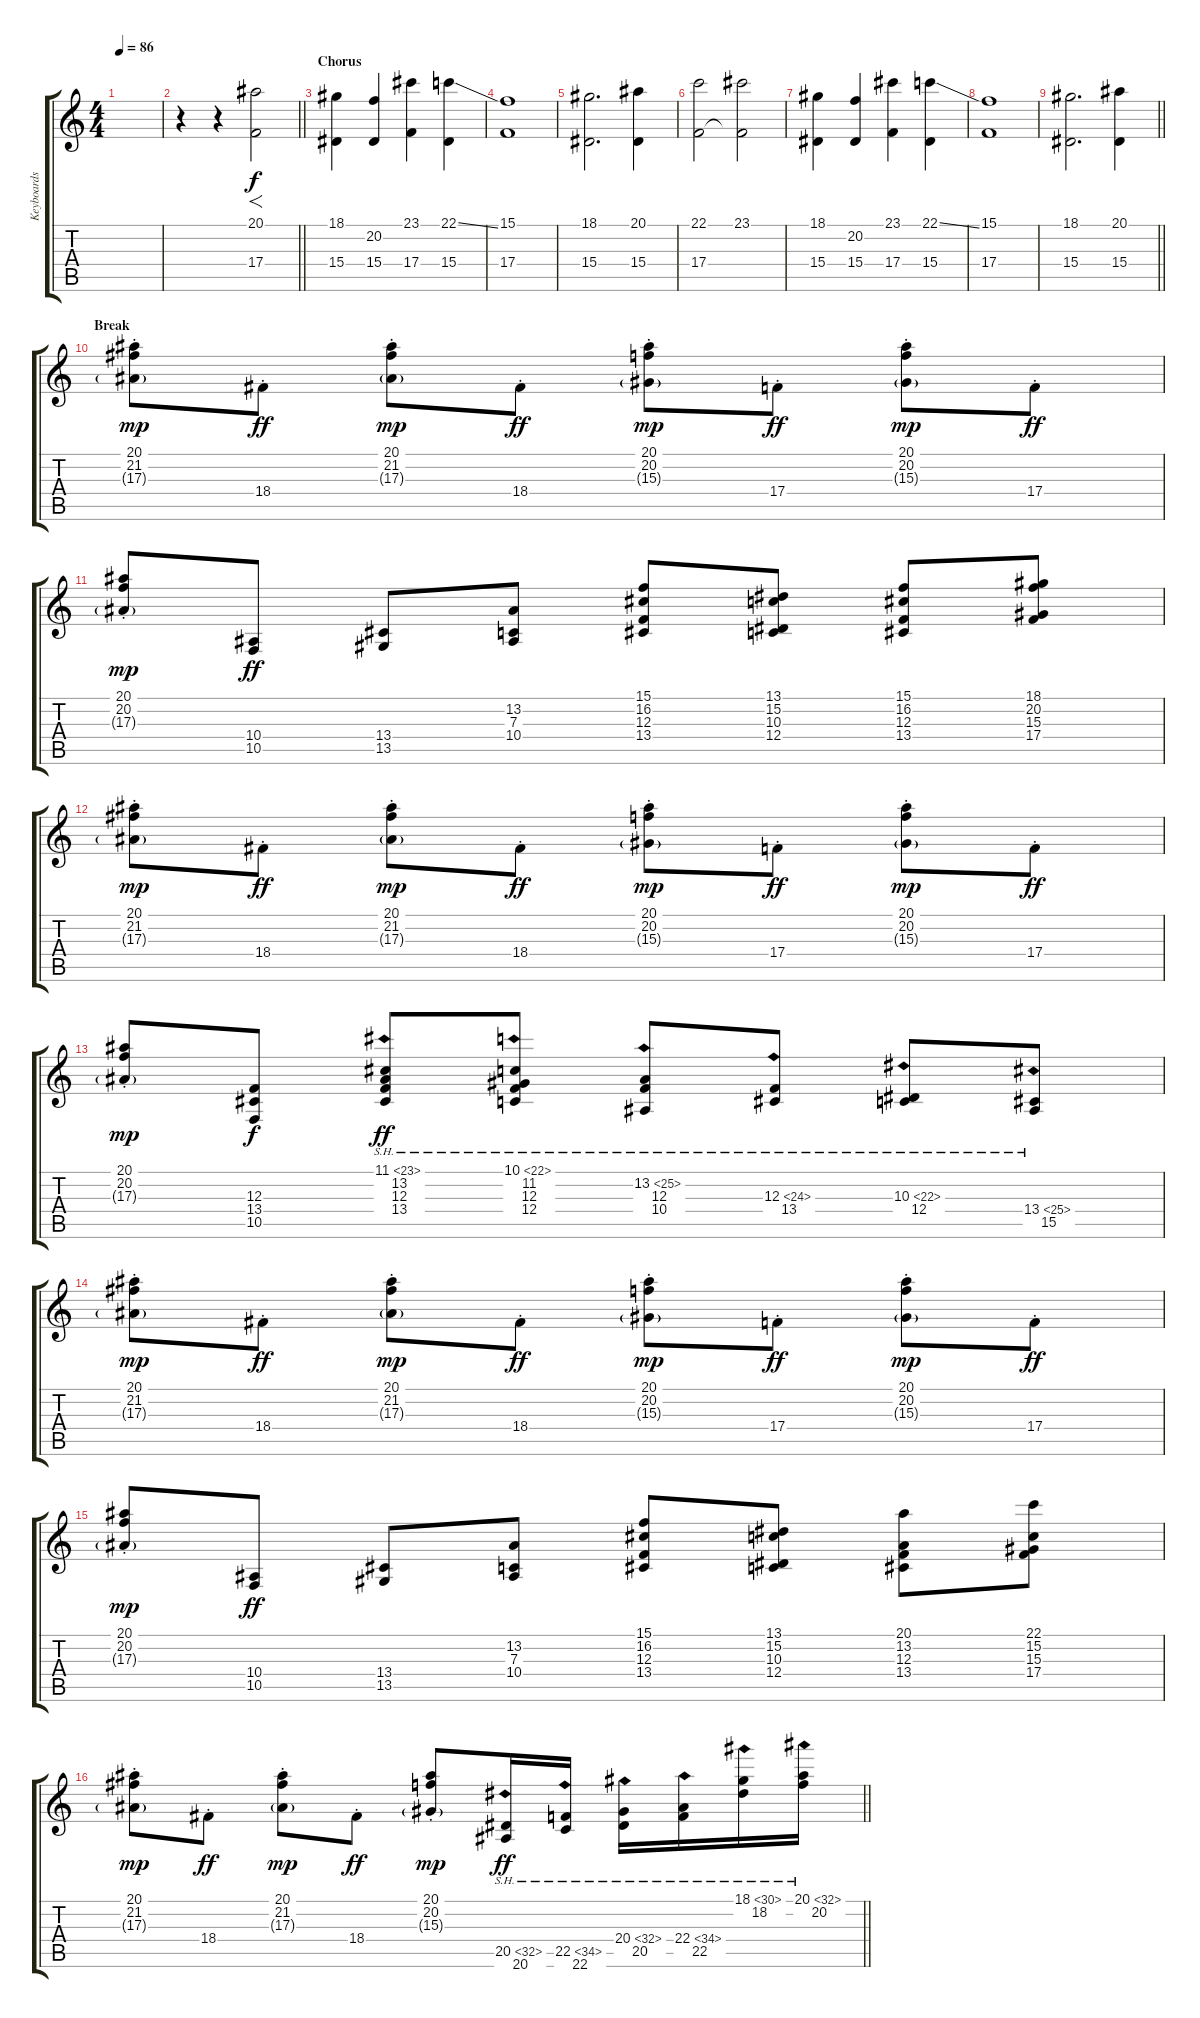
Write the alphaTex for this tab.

\track ("Keyboards" "Keyboards") {instrument stringensemble1}
\staff {score tabs}
\tuning (D4 A3 F3 C3 G2 D2) {hide}
\ts (4 4)
\tempo 86
\clef g2
\ks c
|
\barLineRight lightlight
r.4 r.4 (20.1 17.4).2{f dy f} |
\section ("" "Chorus")
(18.1 15.4).4 (20.2 15.4).4 (23.1 17.4).4 (22.1{ss} 15.4).4 |
(15.1 17.4).1 |
(18.1 15.4).2{d} (20.1 15.4).4 |
(22.1 17.4).2 (23.1 17.4{t}).2 |
(18.1 15.4).4 (20.2 15.4).4 (23.1 17.4).4 (22.1{ss} 15.4).4 |
(15.1 17.4).1 |
\barLineRight lightlight
(18.1 15.4).2{d} (20.1 15.4).4 |
\section ("" "Break")
(20.1{st} 21.2{st} 17.3{g st}).8{dy mp volume 14} 18.4{st}.8{dy ff} (20.1{st} 21.2{st} 17.3{g st}).8{dy mp} 18.4{st}.8{dy ff} (20.1{st} 20.2{st} 15.3{g st}).8{dy mp} 17.4{st}.8{dy ff} (20.1{st} 20.2{st} 15.3{g st}).8{dy mp} 17.4{st}.8{dy ff} |
(20.1{st} 20.2{st} 17.3{g st}).8{dy mp} (10.4 10.5).8{dy ff} (13.4 13.5).8 (13.2 7.3 10.4).8 (15.1 16.2 12.3 13.4).8 (13.1 15.2 10.3 12.4).8 (15.1 16.2 12.3 13.4).8 (18.1 20.2 15.3 17.4).8 |
(20.1{st} 21.2{st} 17.3{g st}).8{dy mp} 18.4{st}.8{dy ff} (20.1{st} 21.2{st} 17.3{g st}).8{dy mp} 18.4{st}.8{dy ff} (20.1{st} 20.2{st} 15.3{g st}).8{dy mp} 17.4{st}.8{dy ff} (20.1{st} 20.2{st} 15.3{g st}).8{dy mp} 17.4{st}.8{dy ff} |
(20.1{st} 20.2{st} 17.3{g st}).8{dy mp} (12.3 13.4 10.5).8{dy f} (11.1{sh 12} 13.2 12.3 13.4).8{dy ff} (10.1{sh 12} 11.2 12.3 12.4).8 (13.2{sh 12} 12.3 10.4).8 (12.3{sh 12} 13.4).8 (10.3{sh 12} 12.4).8 (13.4{sh 12} 15.5).8 |
(20.1{st} 21.2{st} 17.3{g st}).8{dy mp} 18.4{st}.8{dy ff} (20.1{st} 21.2{st} 17.3{g st}).8{dy mp} 18.4{st}.8{dy ff} (20.1{st} 20.2{st} 15.3{g st}).8{dy mp} 17.4{st}.8{dy ff} (20.1{st} 20.2{st} 15.3{g st}).8{dy mp} 17.4{st}.8{dy ff} |
(20.1{st} 20.2{st} 17.3{g st}).8{dy mp} (10.4 10.5).8{dy ff} (13.4 13.5).8 (13.2 7.3 10.4).8 (15.1 16.2 12.3 13.4).8 (13.1 15.2 10.3 12.4).8 (20.1 13.2 12.3 13.4).8 (22.1 15.2 15.3 17.4).8 |
\barLineRight lightlight
(20.1{st} 21.2{st} 17.3{g st}).8{dy mp} 18.4{st}.8{dy ff} (20.1{st} 21.2{st} 17.3{g st}).8{dy mp} 18.4{st}.8{dy ff} (20.1{st} 20.2{st} 15.3{g st}).8{dy mp} (20.5{sh 12} 20.6).16{dy ff} (22.5{sh 12} 22.6).16 (20.4{sh 12} 20.5).16 (22.4{sh 12} 22.5).16 (18.1{sh 12} 18.2).16 (20.1{sh 12} 20.2).16
